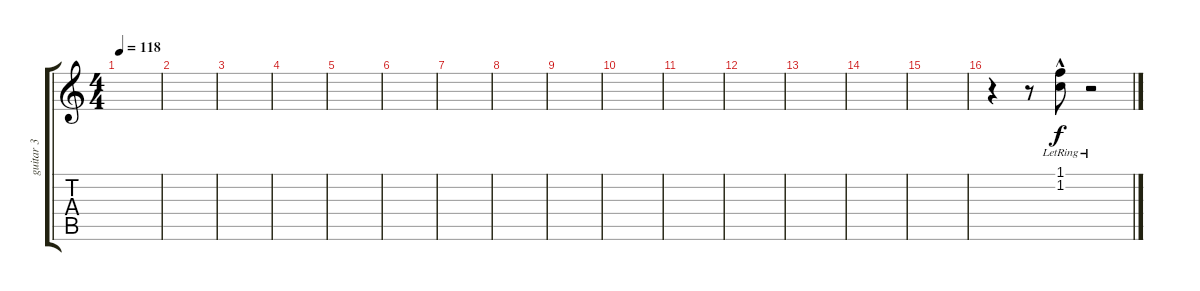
\track ("guitar 3" "guitar 3") {instrument overdrivenguitar}
\staff {score tabs}
\tuning (E4 B3 G3 D3 A2 E2) {hide}
\ts (4 4)
\tempo 118
\clef g2
\ks c
|
|
|
|
|
|
|
|
|
|
|
|
|
|
|
r.4 r.8 (1.1{hac lr} 1.2{hac lr}).8 r.2
